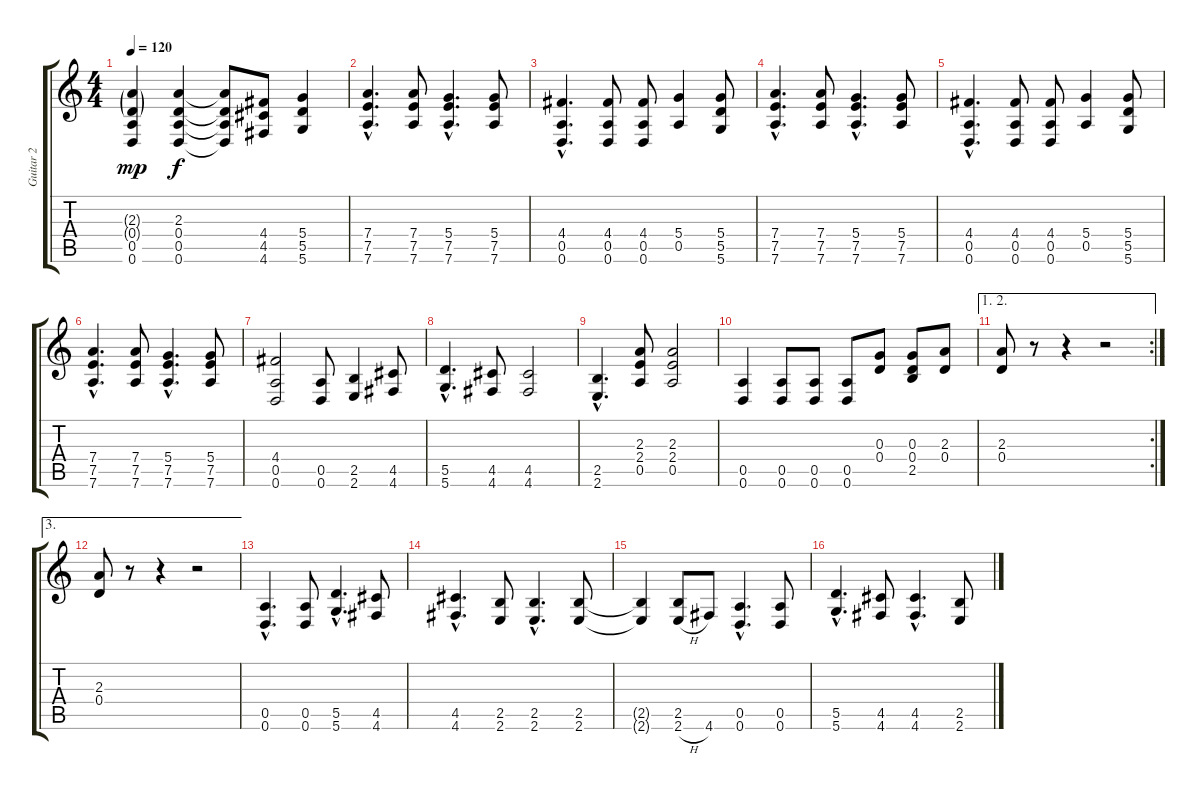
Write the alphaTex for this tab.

\track ("Guitar 2" "Guitar 2") {instrument acousticguitarsteel}
\staff {score tabs}
\tuning (E4 B3 G3 D3 A2 D2) {hide}
\ts (4 4)
\tempo 120
\clef g2
\ks c
(2.3{g} 0.4{g} 0.5 0.6).4{dy mp} (2.3 0.4 0.5 0.6).4{dy f} (2.3{t} 0.4{t} 0.5{t} 0.6{t}).8 (4.4 4.5 4.6).8 (5.4 5.5 5.6).4 |
(7.4{hac} 7.5{hac} 7.6{hac}).4{d} (7.4 7.5 7.6).8 (5.4{hac} 7.5{hac} 7.6{hac}).4{d} (5.4 7.5 7.6).8 |
(4.4{hac} 0.5{hac} 0.6{hac}).4{d} (4.4 0.5 0.6).8 (4.4 0.5 0.6).8 (5.4 0.5).4 (5.4 5.5 5.6).8 |
(7.4{hac} 7.5{hac} 7.6{hac}).4{d} (7.4 7.5 7.6).8 (5.4{hac} 7.5{hac} 7.6{hac}).4{d} (5.4 7.5 7.6).8 |
(4.4{hac} 0.5{hac} 0.6{hac}).4{d} (4.4 0.5 0.6).8 (4.4 0.5 0.6).8 (5.4 0.5).4 (5.4 5.5 5.6).8 |
(7.4{hac} 7.5{hac} 7.6{hac}).4{d} (7.4 7.5 7.6).8 (5.4{hac} 7.5{hac} 7.6{hac}).4{d} (5.4 7.5 7.6).8 |
(4.4 0.5 0.6).2 (0.5 0.6).8 (2.5 2.6).4 (4.5 4.6).8 |
(5.5{hac} 5.6{hac}).4{d} (4.5 4.6).8 (4.5 4.6).2 |
(2.5{hac} 2.6{hac}).4{d} (2.3 2.4 0.5).8 (2.3 2.4 0.5).2 |
(0.5 0.6).4 (0.5 0.6).8 (0.5 0.6).8 (0.5 0.6).8 (0.3 0.4).8 (0.3 0.4 2.5).8 (2.3 0.4).8 |
\ae (1 2)
\rc 2
(2.3 0.4).8 r.8 r.4 r.2 |
\ae 3
(2.3 0.4).8 r.8 r.4 r.2 |
(0.5{hac} 0.6{hac}).4{d} (0.5 0.6).8 (5.5{hac} 5.6{hac}).4{d} (4.5 4.6).8 |
(4.5{hac} 4.6{hac}).4{d} (2.5 2.6).8 (2.5{hac} 2.6{hac}).4{d} (2.5 2.6).8 |
(2.5{t} 2.6{t}).4 (2.5 2.6{h}).8 4.6.8 (0.5{hac} 0.6{hac}).4{d} (0.5 0.6).8 |
(5.5{hac} 5.6{hac}).4{d} (4.5 4.6).8 (4.5{hac} 4.6{hac}).4{d} (2.5 2.6).8
